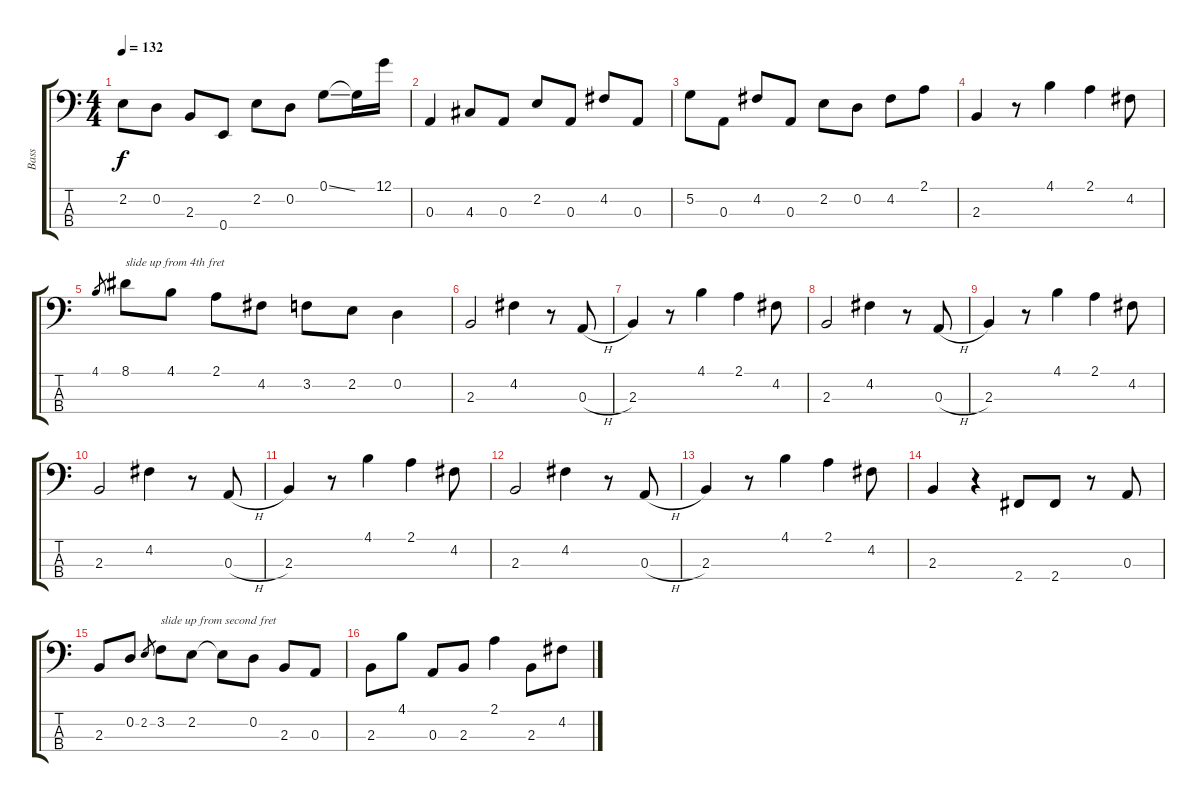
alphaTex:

\track ("Bass" "Bass") {instrument electricbassfinger}
\staff {score tabs}
\tuning (G2 D2 A1 E1) {hide}
\ts (4 4)
\tempo 132
\clef f4
\ks c
2.2.8{dy f} 0.2.8 2.3.8 0.4.8 2.2.8 0.2.8 0.1{ss}.8 0.1{t}.16 12.1.16 |
0.3.4 4.3.8 0.3.8 2.2.8 0.3.8 4.2.8 0.3.8 |
5.2.8 0.3.8 4.2.8 0.3.8 2.2.8 0.2.8 4.2.8 2.1.8 |
2.3.4 r.8 4.1.4 2.1.4 4.2.8 |
4.1.8{gr} 8.1.8{txt "slide up from 4th fret"} 4.1.8 2.1.8 4.2.8 3.2.8 2.2.8 0.2.4 |
2.3.2 4.2.4 r.8 0.3{h}.8 |
2.3.4 r.8 4.1.4 2.1.4 4.2.8 |
2.3.2 4.2.4 r.8 0.3{h}.8 |
2.3.4 r.8 4.1.4 2.1.4 4.2.8 |
2.3.2 4.2.4 r.8 0.3{h}.8 |
2.3.4 r.8 4.1.4 2.1.4 4.2.8 |
2.3.2 4.2.4 r.8 0.3{h}.8 |
2.3.4 r.8 4.1.4 2.1.4 4.2.8 |
2.3.4 r.4 2.4.8 2.4.8 r.8 0.3.8 |
2.3.8 0.2.8 2.2.8{gr} 3.2.8{txt "slide up from second fret"} 2.2.8 2.2{t}.8 0.2.8 2.3.8 0.3.8 |
2.3.8 4.1.8 0.3.8 2.3.8 2.1.4 2.3.8 4.2.8
